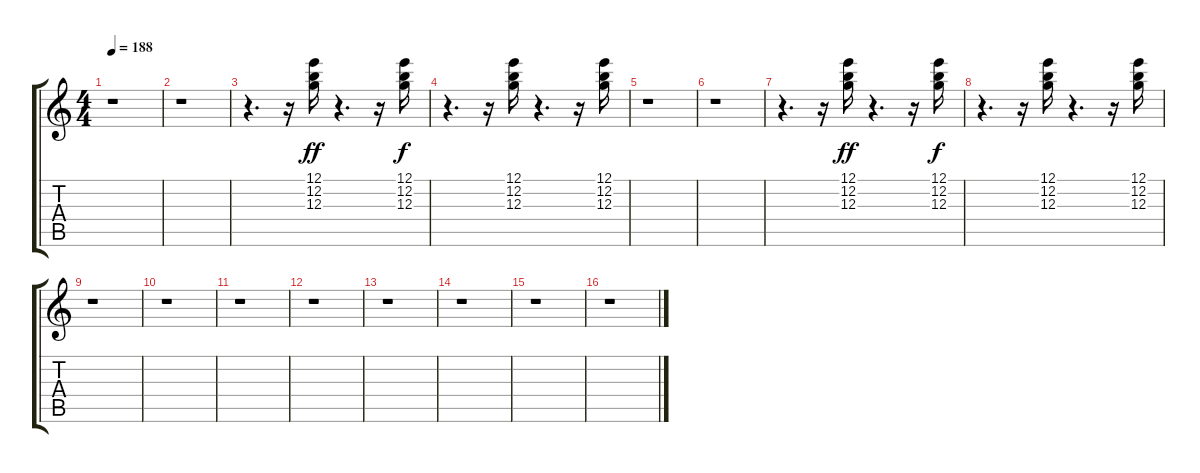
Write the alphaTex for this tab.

\track "" {instrument electricguitarclean}
\staff {score tabs}
\tuning (E4 B3 G3 D3 A2 E2) {hide}
\ts (4 4)
\tempo 188
\clef g2
\ks c
r.1{dy f} |
r.1 |
r.4{d} r.16 (12.1 12.2 12.3).16{dy ff} r.4{d} r.16 (12.1 12.2 12.3).16{dy f} |
r.4{d} r.16 (12.1 12.2 12.3).16 r.4{d} r.16 (12.1 12.2 12.3).16 |
r.1 |
r.1 |
r.4{d} r.16 (12.1 12.2 12.3).16{dy ff} r.4{d} r.16 (12.1 12.2 12.3).16{dy f} |
r.4{d} r.16 (12.1 12.2 12.3).16 r.4{d} r.16 (12.1 12.2 12.3).16 |
r.1 |
r.1 |
r.1 |
r.1 |
r.1 |
r.1 |
r.1 |
r.1
